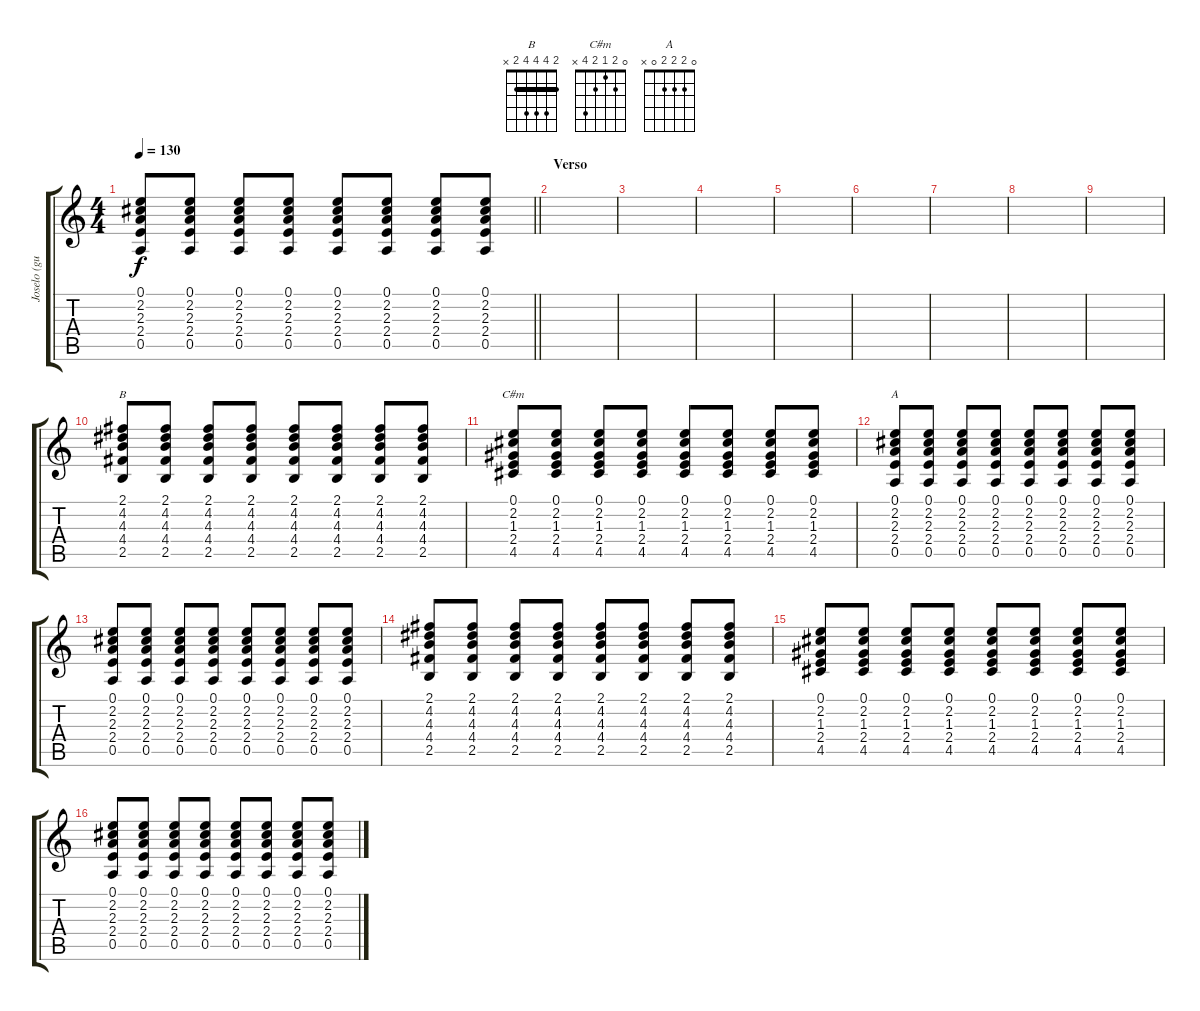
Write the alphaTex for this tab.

\track ("Joselo (guitarra)" "Joselo (gu") {instrument electricguitarjazz}
\staff {score tabs}
\tuning (E4 B3 G3 D3 A2 E2) {hide}
\chord ("B" 2 4 4 4 2 x) {barre 2}
\chord ("C#m" 0 2 1 2 4 x)
\chord ("A" 0 2 2 2 0 x)
\ts (4 4)
\tempo 130
\clef g2
\barLineRight lightlight
\ks c
(0.1 2.2 2.3 2.4 0.5).8{dy f} (0.1 2.2 2.3 2.4 0.5).8 (0.1 2.2 2.3 2.4 0.5).8 (0.1 2.2 2.3 2.4 0.5).8 (0.1 2.2 2.3 2.4 0.5).8 (0.1 2.2 2.3 2.4 0.5).8 (0.1 2.2 2.3 2.4 0.5).8 (0.1 2.2 2.3 2.4 0.5).8 |
\section ("" "Verso")
|
|
|
|
|
|
|
|
(2.1 4.2 4.3 4.4 2.5).8{ch "B"} (2.1 4.2 4.3 4.4 2.5).8 (2.1 4.2 4.3 4.4 2.5).8 (2.1 4.2 4.3 4.4 2.5).8 (2.1 4.2 4.3 4.4 2.5).8 (2.1 4.2 4.3 4.4 2.5).8 (2.1 4.2 4.3 4.4 2.5).8 (2.1 4.2 4.3 4.4 2.5).8 |
(0.1 2.2 1.3 2.4 4.5).8{ch "C#m"} (0.1 2.2 1.3 2.4 4.5).8 (0.1 2.2 1.3 2.4 4.5).8 (0.1 2.2 1.3 2.4 4.5).8 (0.1 2.2 1.3 2.4 4.5).8 (0.1 2.2 1.3 2.4 4.5).8 (0.1 2.2 1.3 2.4 4.5).8 (0.1 2.2 1.3 2.4 4.5).8 |
(0.1 2.2 2.3 2.4 0.5).8{ch "A"} (0.1 2.2 2.3 2.4 0.5).8 (0.1 2.2 2.3 2.4 0.5).8 (0.1 2.2 2.3 2.4 0.5).8 (0.1 2.2 2.3 2.4 0.5).8 (0.1 2.2 2.3 2.4 0.5).8 (0.1 2.2 2.3 2.4 0.5).8 (0.1 2.2 2.3 2.4 0.5).8 |
(0.1 2.2 2.3 2.4 0.5).8 (0.1 2.2 2.3 2.4 0.5).8 (0.1 2.2 2.3 2.4 0.5).8 (0.1 2.2 2.3 2.4 0.5).8 (0.1 2.2 2.3 2.4 0.5).8 (0.1 2.2 2.3 2.4 0.5).8 (0.1 2.2 2.3 2.4 0.5).8 (0.1 2.2 2.3 2.4 0.5).8 |
(2.1 4.2 4.3 4.4 2.5).8 (2.1 4.2 4.3 4.4 2.5).8 (2.1 4.2 4.3 4.4 2.5).8 (2.1 4.2 4.3 4.4 2.5).8 (2.1 4.2 4.3 4.4 2.5).8 (2.1 4.2 4.3 4.4 2.5).8 (2.1 4.2 4.3 4.4 2.5).8 (2.1 4.2 4.3 4.4 2.5).8 |
(0.1 2.2 1.3 2.4 4.5).8 (0.1 2.2 1.3 2.4 4.5).8 (0.1 2.2 1.3 2.4 4.5).8 (0.1 2.2 1.3 2.4 4.5).8 (0.1 2.2 1.3 2.4 4.5).8 (0.1 2.2 1.3 2.4 4.5).8 (0.1 2.2 1.3 2.4 4.5).8 (0.1 2.2 1.3 2.4 4.5).8 |
(0.1 2.2 2.3 2.4 0.5).8 (0.1 2.2 2.3 2.4 0.5).8 (0.1 2.2 2.3 2.4 0.5).8 (0.1 2.2 2.3 2.4 0.5).8 (0.1 2.2 2.3 2.4 0.5).8 (0.1 2.2 2.3 2.4 0.5).8 (0.1 2.2 2.3 2.4 0.5).8 (0.1 2.2 2.3 2.4 0.5).8
